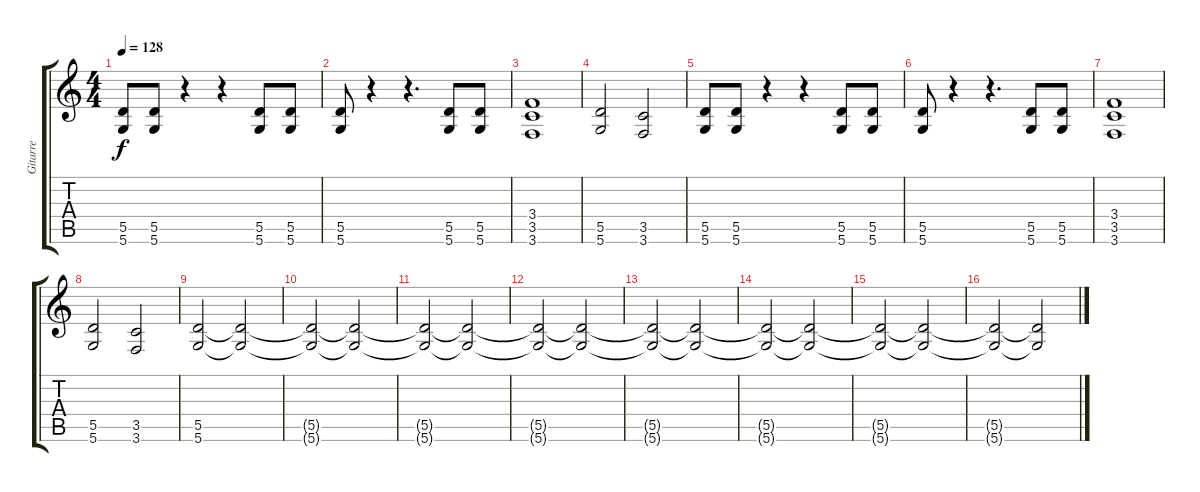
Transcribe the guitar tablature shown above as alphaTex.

\track ("Gitarre" "Gitarre") {instrument distortionguitar}
\staff {score tabs}
\tuning (E4 B3 G3 D3 A2 D2) {hide}
\ts (4 4)
\tempo 128
\clef g2
\ks c
(5.5 5.6).8{dy f} (5.5 5.6).8 r.4 r.4 (5.5 5.6).8 (5.5 5.6).8 |
(5.5 5.6).8 r.4 r.4{d} (5.5 5.6).8 (5.5 5.6).8 |
(3.4 3.5 3.6).1 |
(5.5 5.6).2 (3.5 3.6).2 |
(5.5 5.6).8 (5.5 5.6).8 r.4 r.4 (5.5 5.6).8 (5.5 5.6).8 |
(5.5 5.6).8 r.4 r.4{d} (5.5 5.6).8 (5.5 5.6).8 |
(3.4 3.5 3.6).1 |
(5.5 5.6).2 (3.5 3.6).2 |
(5.5 5.6).2 (5.5{t} 5.6{t}).2{volume 13} |
(5.5{t} 5.6{t}).2{volume 11} (5.5{t} 5.6{t}).2{volume 10} |
(5.5{t} 5.6{t}).2{volume 9} (5.5{t} 5.6{t}).2{volume 8} |
(5.5{t} 5.6{t}).2{volume 7} (5.5{t} 5.6{t}).2{volume 6} |
(5.5{t} 5.6{t}).2{volume 5} (5.5{t} 5.6{t}).2 |
(5.5{t} 5.6{t}).2{volume 4} (5.5{t} 5.6{t}).2 |
(5.5{t} 5.6{t}).2{volume 3} (5.5{t} 5.6{t}).2{volume 2} |
(5.5{t} 5.6{t}).2 (5.5{t} 5.6{t}).2{volume 1}
